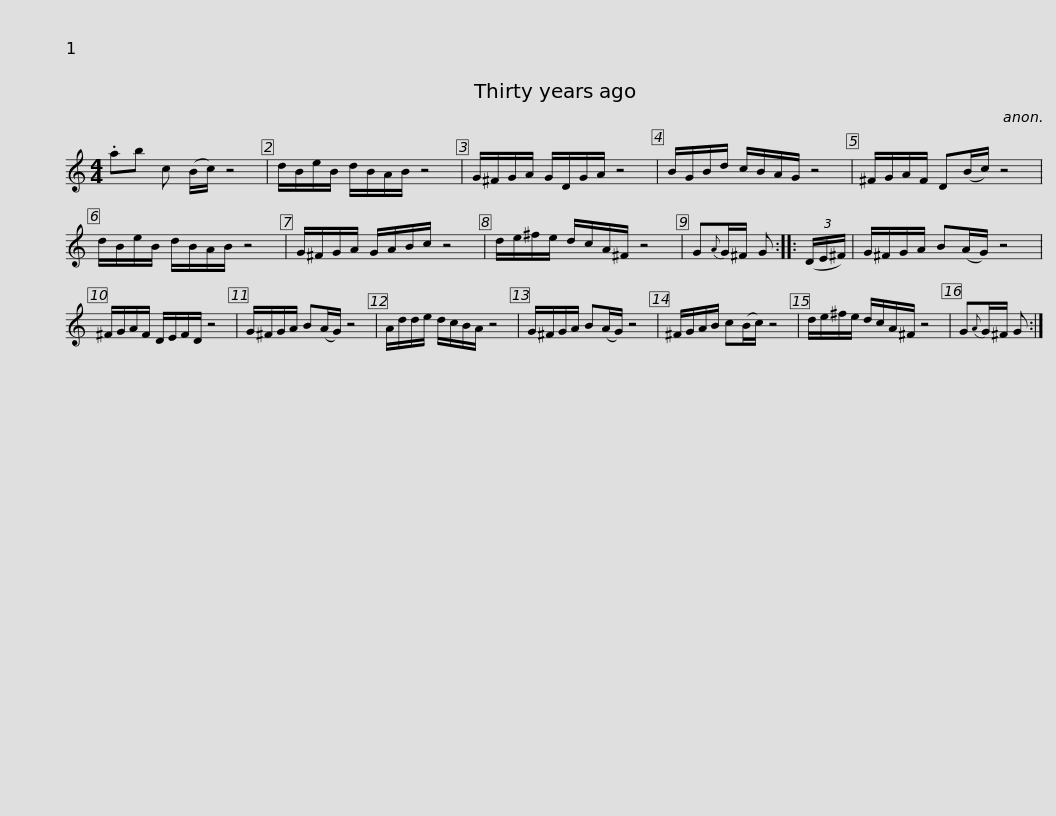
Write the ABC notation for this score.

X:1
L:1/8
M:4/4
I:linebreak $
K:C
V:1 treble
V:1
 .ab c (B/c/) z4 | d/B/e/B/ d/B/A/B/ z4 | G/^F/G/A/ G/D/G/A/ z4 | B/G/B/d/ c/B/A/G/ z4 | ^F/G/A/F/ D(B/c/) z4 |$ %5
 d/B/e/B/ d/B/A/B/ z4 | G/^F/G/A/ G/A/B/c/ z4 | d/e/^f/e/ d/c/A/^F/ z4 | G{A}G/^F/ G :: (3(D/E/^F/) | %10
 G/^F/G/A/ B(A/G/) z4 |$ ^F/G/A/F/ D/E/F/D/ z4 | G/^F/G/A/ B(A/G/) z4 | A/d/d/e/ d/c/B/A/ z4 | G/^F/G/A/ B(A/G/) z4 | %15
 ^F/G/A/B/ c(B/c/) z4 |$ d/e/^f/e/ d/c/A/^F/ z4 | G{A}G/^F/ G :| %18
